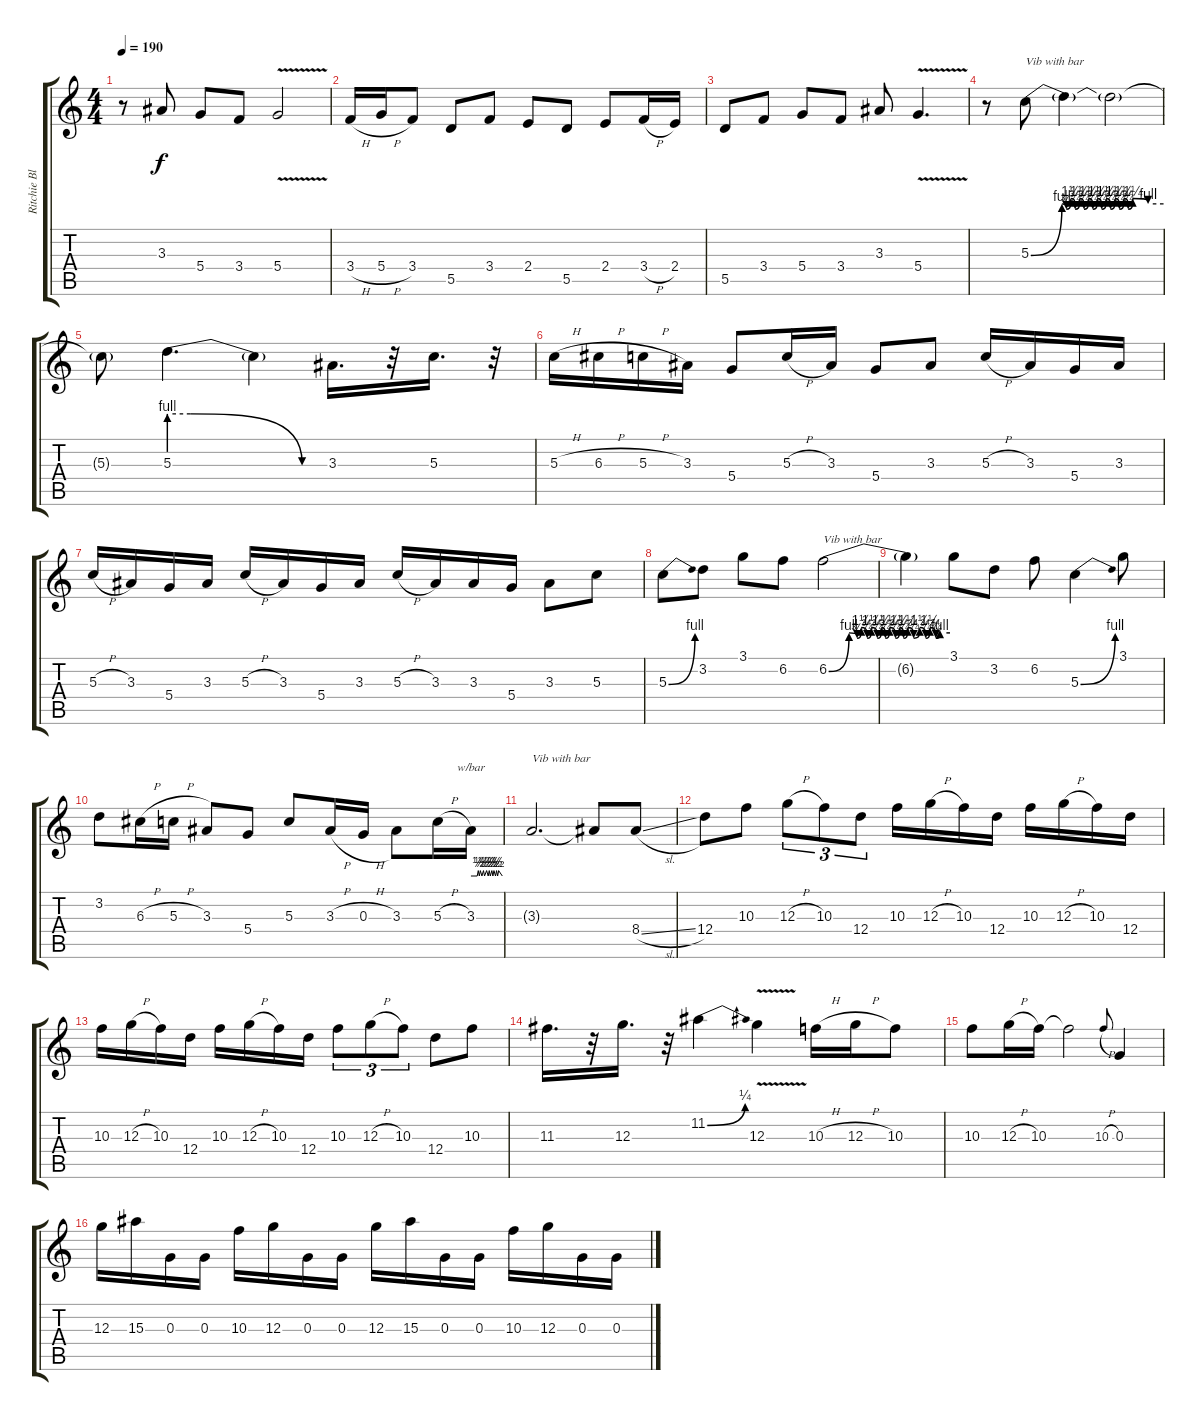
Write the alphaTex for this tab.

\track ("Ritchie Blackmore" "Ritchie Bl") {instrument overdrivenguitar}
\staff {score tabs}
\tuning (E4 B3 G3 D3 A2 E2) {hide}
\ts (4 4)
\tempo 190
\clef g2
\ks c
r.8{dy mp} 3.3.8{dy f} 5.4.8 3.4.8 5.4{v}.2 |
3.4{h}.16 5.4{h}.16 3.4.8 5.5.8 3.4.8 2.4.8 5.5.8 2.4.8 3.4{h}.16 2.4.16 |
5.5.8 3.4.8 5.4.8 3.4.8 3.3.8 5.4{v}.4{d} |
r.8 5.3{be (custom 0 0 14 4 16 3 18 5 20 3 22 5 24 3 26 5 28 3 30 5 32 3 34 5 36 3 38 5 40 3 42 5 44 3 46 5 53 4 60 4)}.8{txt "Vib with bar"} 5.3{t}.4 5.3{t}.2 |
5.3{t}.8 5.3{be (custom 0 4 8 4 50 0 60 0)}.4{d} 5.3{t}.4 3.3.16{d} r.32 5.3.16{d} r.32 |
5.3{h}.16 6.3{h}.16 5.3{h}.16 3.3.16 5.4.8 5.3{h}.16 3.3.16 5.4.8 3.3.8 5.3{h}.16 3.3.16 5.4.16 3.3.16 |
5.3{h}.16 3.3.16 5.4.16 3.3.16 5.3{h}.16 3.3.16 5.4.16 3.3.16 5.3{h}.16 3.3.16 3.3.16 5.4.16 3.3.8 5.3.8 |
5.3{be (bend 0 0 60 4)}.8 3.2.8 3.1.8 6.2.8 6.2{be (custom 0 0 10 4 14 3 16 5 19 3 21 5 24 3 26 5 28 3 30 5 33 3 35 5 37 3 39 5 42 3 45 5 48 3 50 5 53 3 55 4 60 4)}.2{txt "Vib with bar"} |
6.2{t}.4 3.1.8 3.2.8 6.2.8 5.3{be (bend 0 0 60 4)}.4 3.1.8 |
3.2.8 6.3{h}.16 5.3{h}.16 3.3.8 5.4.8 5.3.8 3.3{h}.16 0.3{h}.16 3.3.8 5.3{h}.16 3.3.16{tbe (custom default 0 0 12 0 14 2 16 0 18 2 21 0 24 2 26 0 30 2 33 0 35 2 37 0 40 2 42 0 44 2 47 0 49 2 51 0 53 2 60 0)} |
3.3{t}.2{d txt "Vib with bar"} 3.3{t}.8 8.4{sl}.8 |
12.4.8 10.3.8 12.3{h}.8{tu (3 2)} 10.3.8{tu (3 2)} 12.4.8{tu (3 2)} 10.3.16 12.3{h}.16 10.3.16 12.4.16 10.3.16 12.3{h}.16 10.3.16 12.4.16 |
10.3.16 12.3{h}.16 10.3.16 12.4.16 10.3.16 12.3{h}.16 10.3.16 12.4.16 10.3.8{tu (3 2)} 12.3{h}.8{tu (3 2)} 10.3.8{tu (3 2)} 12.4.8 10.3.8 |
11.3.16{d} r.32 12.3.16{d} r.32 11.2{be (bend 0 0 60 1)}.4 12.3{v}.4 10.3{h}.16 12.3{h}.16 10.3.8 |
10.3.8 12.3{h}.16 10.3.16 10.3{t}.2 10.3{h}.8{gr onbeat} 0.3.4 |
12.3.16 15.3.16 0.3.16 0.3.16 10.3.16 12.3.16 0.3.16 0.3.16 12.3.16 15.3.16 0.3.16 0.3.16 10.3.16 12.3.16 0.3.16 0.3.16
